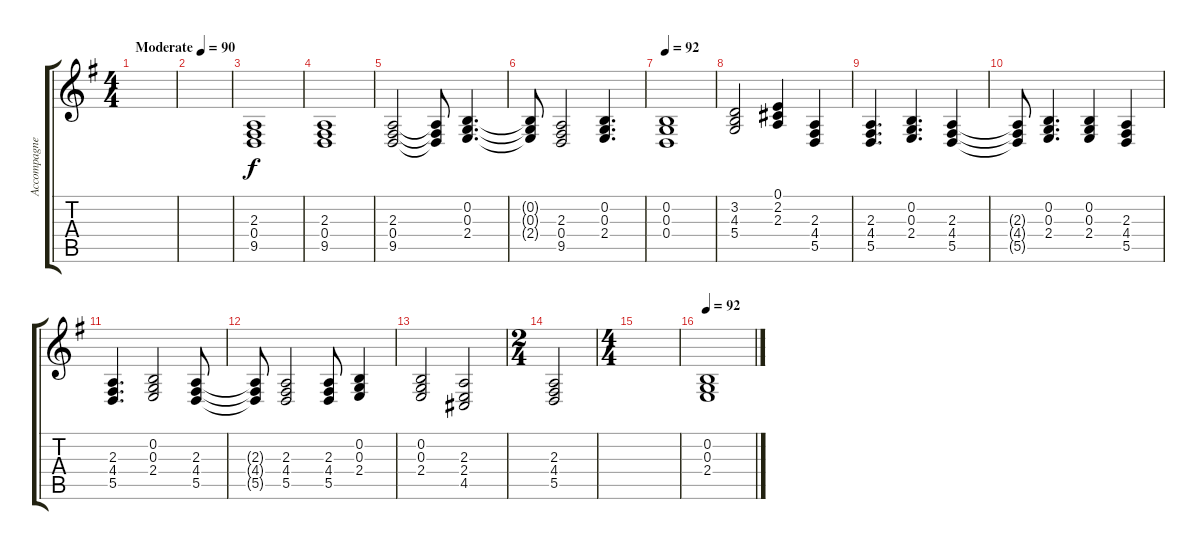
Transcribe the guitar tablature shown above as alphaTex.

\track ("Accompagnement" "Accompagne") {instrument stringensemble2}
\staff {score tabs}
\tuning (E4 B3 G3 D3 A2 E2) {hide}
\ts (4 4)
\tempo (90 "Moderate")
\clef g2
\ks g
|
|
(2.3 0.4 9.5).1 |
(2.3 0.4 9.5).1 |
(2.3 0.4 9.5).2 (2.3{t} 0.4{t} 9.5{t}).8 (0.2 0.3 2.4).4{d} |
(0.2{t} 0.3{t} 2.4{t}).8 (2.3 0.4 9.5).2 (0.2 0.3 2.4).4{d} |
\tempo 92
(0.2 0.3 0.4).1 |
(3.2 4.3 5.4).2 (0.1 2.2 2.3).4 (2.3 4.4 5.5).4 |
(2.3 4.4 5.5).4{d} (0.2 0.3 2.4).4{d} (2.3 4.4 5.5).4 |
(2.3{t} 4.4{t} 5.5{t}).8 (0.2 0.3 2.4).4{d} (0.2 0.3 2.4).4 (2.3 4.4 5.5).4 |
(2.3 4.4 5.5).4{d} (0.2 0.3 2.4).2 (2.3 4.4 5.5).8 |
(2.3{t} 4.4{t} 5.5{t}).8 (2.3 4.4 5.5).2 (2.3 4.4 5.5).8 (0.2 0.3 2.4).4 |
(0.2 0.3 2.4).2 (2.3 2.4 4.5).2 |
\ts (2 4)
(2.3 4.4 5.5).2 |
\ts (4 4)
|
\tempo 92
(0.2 0.3 2.4).1
